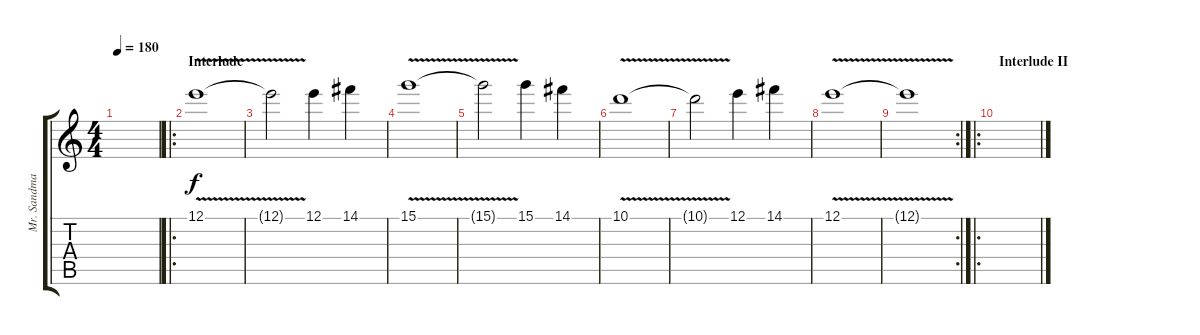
\track ("Mr. Sandman (additional harmonizing)" "Mr. Sandma") {instrument overdrivenguitar}
\staff {score tabs}
\tuning (E4 B3 G3 D3 A2 E2) {hide}
\ts (4 4)
\tempo 180
\clef g2
\ks c
|
\ro
\section ("" "Interlude")
12.1{v}.1 |
12.1{t}.2 12.1.4 14.1.4 |
15.1{v}.1 |
15.1{t}.2 15.1.4 14.1.4 |
10.1{v}.1 |
10.1{t}.2 12.1.4 14.1.4 |
12.1{v}.1 |
\rc 2
12.1{t}.1 |
\ro
\section ("" "Interlude II")
